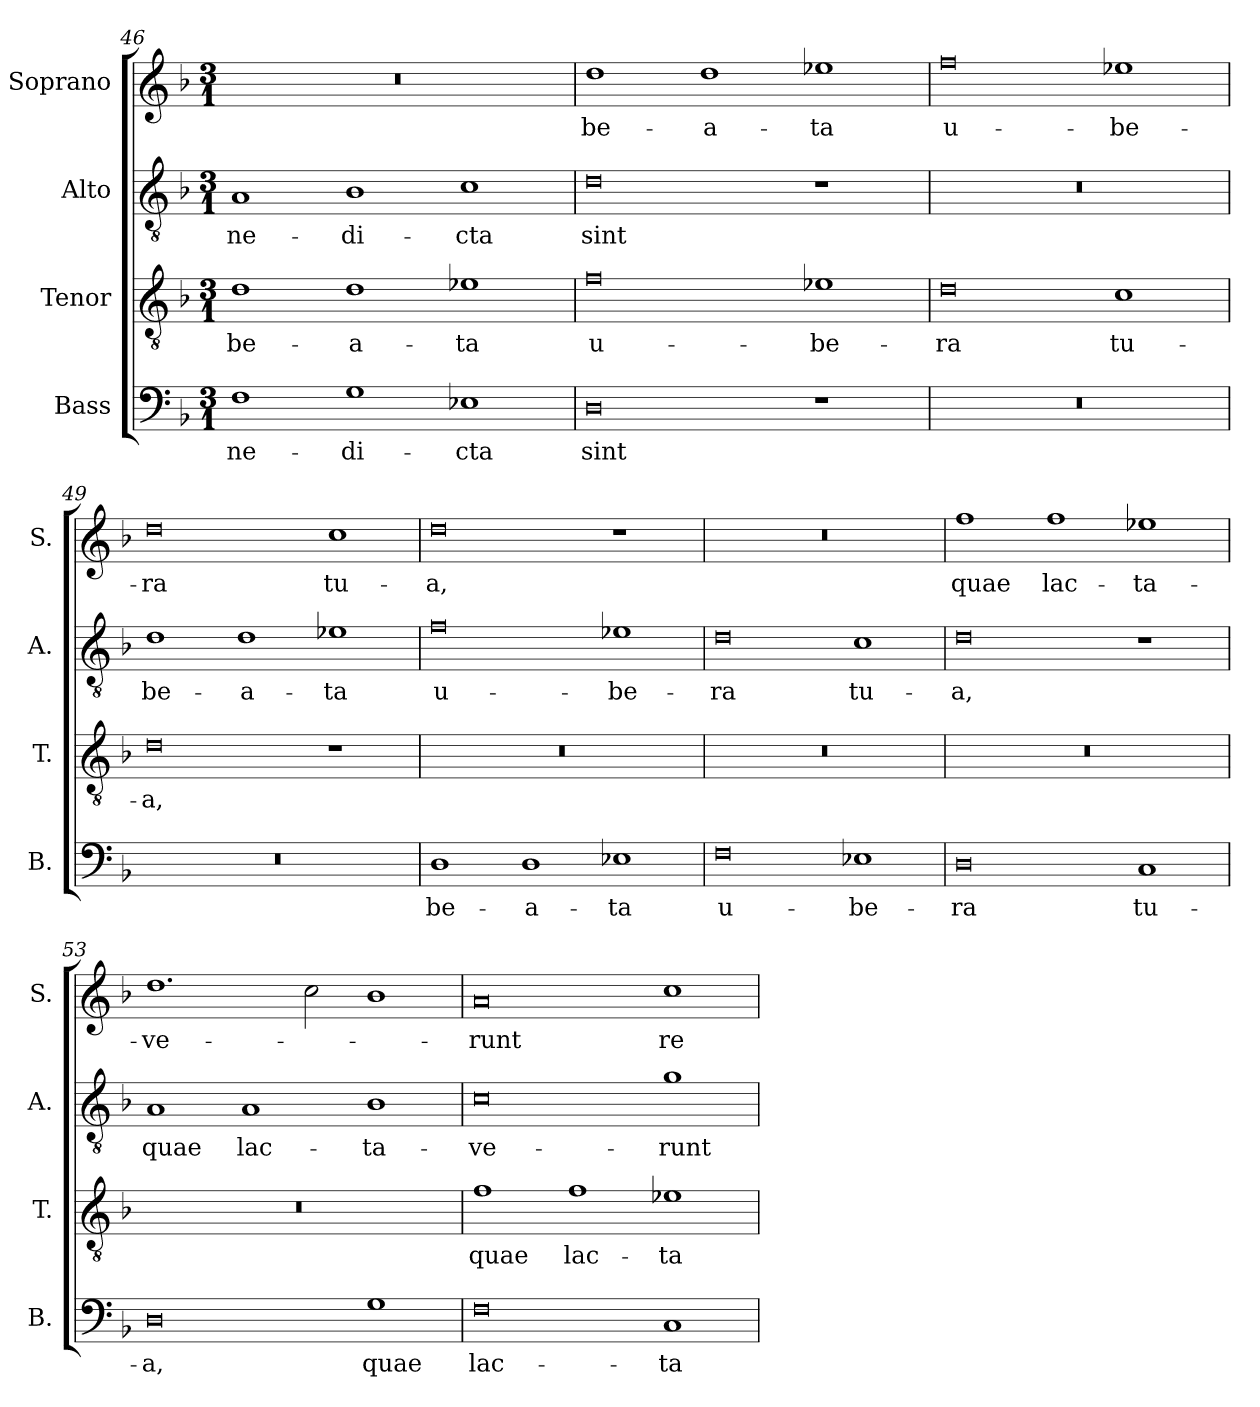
**kern	**text	**kern	**text	**kern	**text	**kern	**text
*part4	*part4	*part3	*part3	*part2	*part2	*part1	*part1
*staff4	*staff4	*staff3	*staff3	*staff2	*staff2	*staff1	*staff1
*I"Bass	*	*I"Tenor	*	*I"Alto	*	*I"Soprano	*
*I'B.	*	*I'T.	*	*I'A.	*	*I'S.	*
*clefF4	*	*clefGv2	*	*clefGv2	*	*clefG2	*
*k[b-]	*	*k[b-]	*	*k[b-]	*	*k[b-]	*
*F:	*	*F:	*	*F:	*	*F:	*
*M3/1	*	*M3/1	*	*M3/1	*	*M3/1	*
=46	=46	=46	=46	=46	=46	=46	=46
!	!LO:LY:b	!	!LO:LY:b:rj	!	!LO:LY:b:rj	!	!
1F	-ne-	1d	be-	1A	-ne-	0.r	.
!	!LO:LY:b	!	!LO:LY:b:rj	!	!LO:LY:b:rj	!	!
1G	-di-	1d	-a-	1B-	-di-	.	.
!	!LO:LY:b	!	!LO:LY:b:rj	!	!LO:LY:b:rj	!	!
1E-X	-cta	1e-X	-ta	1c	-cta	.	.
=47	=47	=47	=47	=47	=47	=47	=47
!	!LO:LY:b	!	!LO:LY:b:rj	!	!LO:LY:b:rj	!	!LO:LY:b:rj
0D	sint	0f	u-	0d	sint	1dd	be-
!	!	!	!	!	!	!	!LO:LY:b:rj
.	.	.	.	.	.	1dd	-a-
!	!	!	!LO:LY:b:rj	!	!	!	!LO:LY:b:rj
1r	.	1e-X	-be-	1r	.	1ee-X	-ta
=48	=48	=48	=48	=48	=48	=48	=48
!	!	!	!LO:LY:b:rj	!	!	!	!LO:LY:b:rj
0.r	.	0d	-ra	0.r	.	0ff	u-
!	!	!	!LO:LY:b:rj	!	!	!	!LO:LY:b:rj
.	.	1c	tu-	.	.	1ee-X	-be-
=49	=49	=49	=49	=49	=49	=49	=49
!	!	!	!LO:LY:b:rj	!	!LO:LY:b:rj	!	!LO:LY:b:rj
0.r	.	0d	-a,	1d	be-	0dd	-ra
!	!	!	!	!	!LO:LY:b:rj	!	!
.	.	.	.	1d	-a-	.	.
!	!	!	!	!	!LO:LY:b:rj	!	!LO:LY:b:rj
.	.	1r	.	1e-X	-ta	1cc	tu-
=50	=50	=50	=50	=50	=50	=50	=50
!	!LO:LY:b	!	!	!	!LO:LY:b:rj	!	!LO:LY:b:rj
1D	be-	0.r	.	0f	u-	0dd	-a,
!	!LO:LY:b	!	!	!	!	!	!
1D	-a-	.	.	.	.	.	.
!	!LO:LY:b	!	!	!	!LO:LY:b:rj	!	!
1E-X	-ta	.	.	1e-X	-be-	1r	.
=51	=51	=51	=51	=51	=51	=51	=51
!	!LO:LY:b	!	!	!	!LO:LY:b:rj	!	!
0F	u-	0.r	.	0d	-ra	0.r	.
!	!LO:LY:b	!	!	!	!LO:LY:b:rj	!	!
1E-X	-be-	.	.	1c	tu-	.	.
=52	=52	=52	=52	=52	=52	=52	=52
!	!LO:LY:b	!	!	!	!LO:LY:b:rj	!	!LO:LY:b:rj
0D	-ra	0.r	.	0d	-a,	1ff	quae
!	!	!	!	!	!	!	!LO:LY:b:rj
.	.	.	.	.	.	1ff	lac-
!	!LO:LY:b	!	!	!	!	!	!LO:LY:b:rj
1C	tu-	.	.	1r	.	1ee-X	-ta-
=53	=53	=53	=53	=53	=53	=53	=53
!	!LO:LY:b	!	!	!	!LO:LY:b:rj	!	!LO:LY:b:rj
0D	-a,	0.r	.	1A	quae	1.dd	-ve-
!	!	!	!	!	!LO:LY:b:rj	!	!
.	.	.	.	1A	lac-	.	.
.	.	.	.	.	.	2cc\	.
!	!LO:LY:b	!	!	!	!LO:LY:b:rj	!	!
1G	quae	.	.	1B-	-ta-	1b-	.
!!LO:LB:g=z
=54	=54	=54	=54	=54	=54	=54	=54
!	!LO:LY:b	!	!LO:LY:b:rj	!	!LO:LY:b:rj	!	!LO:LY:b:rj
0F	lac-	1f	quae	0c	-ve-	0a	-runt
!	!	!	!LO:LY:b:rj	!	!	!	!
.	.	1f	lac-	.	.	.	.
!	!LO:LY:b	!	!LO:LY:b:rj	!	!LO:LY:b:rj	!	!LO:LY:b:rj
1C	-ta-	1e-X	-ta-	1g	-runt	1cc	re-
=	=	=	=	=	=	=	=
*-	*-	*-	*-	*-	*-	*-	*-
